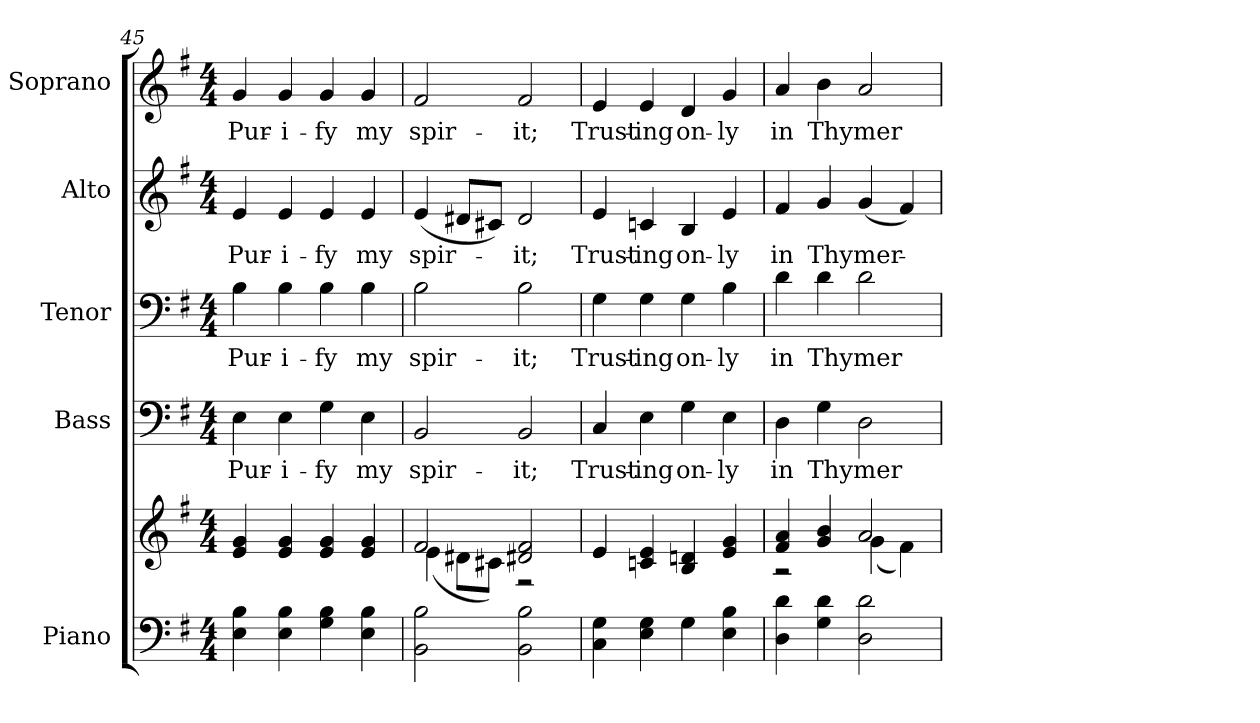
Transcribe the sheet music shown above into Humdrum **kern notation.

**kern	**kern	**kern	**text	**kern	**text	**kern	**text	**kern	**text
*part5	*part5	*part4	*part4	*part3	*part3	*part2	*part2	*part1	*part1
*staff6	*staff5	*staff4	*staff4	*staff3	*staff3	*staff2	*staff2	*staff1	*staff1
*I"Piano	*	*I"Bass	*	*I"Tenor	*	*I"Alto	*	*I"Soprano	*
*I'Pno.	*	*I'B.	*	*I'T.	*	*I'A.	*	*I'S.	*
*clefF4	*clefG2	*clefF4	*	*clefF4	*	*clefG2	*	*clefG2	*
*k[f#]	*k[f#]	*k[f#]	*	*k[f#]	*	*k[f#]	*	*k[f#]	*
*G:	*G:	*G:	*	*G:	*	*G:	*	*G:	*
*M4/4	*M4/4	*M4/4	*	*M4/4	*	*M4/4	*	*M4/4	*
=45	=45	=45	=45	=45	=45	=45	=45	=45	=45
!	!	!	!LO:LY:b:color=#000000	!	!	!	!	!	!
!	!	!	!	!	!LO:LY:b:color=#000000	!	!	!	!
!	!	!	!	!	!	!	!LO:LY:b:color=#000000	!	!
!	!	!	!	!	!	!	!	!	!LO:LY:b:color=#000000
4Ei\ 4Bi	4ei/ 4gi	4Ei\	Pur-	4Bi\	Pur-	4ei/	Pur-	4gi/	Pur-
!	!	!	!LO:LY:b:color=#000000	!	!	!	!	!	!
!	!	!	!	!	!LO:LY:b:color=#000000	!	!	!	!
!	!	!	!	!	!	!	!LO:LY:b:color=#000000	!	!
!	!	!	!	!	!	!	!	!	!LO:LY:b:color=#000000
4Ei\ 4Bi	4ei/ 4gi	4Ei\	-i-	4Bi\	-i-	4ei/	-i-	4gi/	-i-
!	!	!	!LO:LY:b:color=#000000	!	!	!	!	!	!
!	!	!	!	!	!LO:LY:b:color=#000000	!	!	!	!
!	!	!	!	!	!	!	!LO:LY:b:color=#000000	!	!
!	!	!	!	!	!	!	!	!	!LO:LY:b:color=#000000
4Gi\ 4Bi	4ei/ 4gi	4Gi\	-fy	4Bi\	-fy	4ei/	-fy	4gi/	-fy
!	!	!	!LO:LY:b:color=#000000	!	!	!	!	!	!
!	!	!	!	!	!LO:LY:b:color=#000000	!	!	!	!
!	!	!	!	!	!	!	!LO:LY:b:color=#000000	!	!
!	!	!	!	!	!	!	!	!	!LO:LY:b:color=#000000
4Ei\ 4Bi	4ei/ 4gi	4Ei\	my	4Bi\	my	4ei/	my	4gi/	my
!!LO:PB:g=z
=46	=46	=46	=46	=46	=46	=46	=46	=46	=46
*	*^	*	*	*	*	*	*	*	*
!	!	!	!	!LO:LY:b:color=#000000	!	!	!	!	!	!
!	!	!	!	!	!	!LO:LY:b:color=#000000	!	!	!	!
!	!	!	!	!	!	!	!	!LO:LY:b:color=#000000	!	!
!	!	!	!	!	!	!	!	!	!	!LO:LY:b:color=#000000
2BBi\ 2Bi	2f#i/	(4ei\	2BBi/	spir-	2Bi\	spir-	(4ei/	spir-	2f#i/	spir-
.	.	8d#Xi\L	.	.	.	.	8d#Xi/L	.	.	.
.	.	8c#Xi\J)	.	.	.	.	8c#Xi/J)	.	.	.
!	!	!	!	!LO:LY:b:color=#000000	!	!	!	!	!	!
!	!	!	!	!	!	!LO:LY:b:color=#000000	!	!	!	!
!	!	!	!	!	!	!	!	!LO:LY:b:color=#000000	!	!
!	!	!	!	!	!	!	!	!	!	!LO:LY:b:color=#000000
2BBi\ 2Bi	2d#Xi/ 2f#i	2r	2BBi/	-it;	2Bi\	-it;	2d#i/	-it;	2f#i/	-it;
*	*v	*v	*	*	*	*	*	*	*	*
=47	=47	=47	=47	=47	=47	=47	=47	=47	=47
*	*^	*	*	*	*	*	*	*	*
!	!	!	!	!LO:LY:b:color=#000000	!	!	!	!	!	!
*	*v	*v	*	*	*	*	*	*	*	*
*	*^	*	*	*	*	*	*	*	*
!	!	!	!	!	!	!LO:LY:b:color=#000000	!	!	!	!
*	*v	*v	*	*	*	*	*	*	*	*
*	*^	*	*	*	*	*	*	*	*
!	!	!	!	!	!	!	!	!LO:LY:b:color=#000000	!	!
*	*v	*v	*	*	*	*	*	*	*	*
*	*^	*	*	*	*	*	*	*	*
!	!	!	!	!	!	!	!	!	!	!LO:LY:b:color=#000000
*	*v	*v	*	*	*	*	*	*	*	*
4Ci\ 4Gi	4ei/	4Ci/	Trust-	4Gi\	Trust-	4ei/	Trust-	4ei/	Trust-
!	!	!	!LO:LY:b:color=#000000	!	!	!	!	!	!
!	!	!	!	!	!LO:LY:b:color=#000000	!	!	!	!
!	!	!	!	!	!	!	!LO:LY:b:color=#000000	!	!
!	!	!	!	!	!	!	!	!	!LO:LY:b:color=#000000
4Ei\ 4Gi	4cni/ 4ei	4Ei\	-ing	4Gi\	-ing	4cni/	-ing	4ei/	-ing
!	!	!	!LO:LY:b:color=#000000	!	!	!	!	!	!
!	!	!	!	!	!LO:LY:b:color=#000000	!	!	!	!
!	!	!	!	!	!	!	!LO:LY:b:color=#000000	!	!
!	!	!	!	!	!	!	!	!	!LO:LY:b:color=#000000
4Gi\	4Bi/ 4dni	4Gi\	on-	4Gi\	on-	4Bi/	on-	4di/	on-
!	!	!	!LO:LY:b:color=#000000	!	!	!	!	!	!
!	!	!	!	!	!LO:LY:b:color=#000000	!	!	!	!
!	!	!	!	!	!	!	!LO:LY:b:color=#000000	!	!
!	!	!	!	!	!	!	!	!	!LO:LY:b:color=#000000
4Ei\ 4Bi	4ei/ 4gi	4Ei\	-ly	4Bi\	-ly	4ei/	-ly	4gi/	-ly
=48	=48	=48	=48	=48	=48	=48	=48	=48	=48
*	*^	*	*	*	*	*	*	*	*
!	!	!	!	!LO:LY:b:color=#000000	!	!	!	!	!	!
!	!	!	!	!	!	!LO:LY:b:color=#000000	!	!	!	!
!	!	!	!	!	!	!	!	!LO:LY:b:color=#000000	!	!
!	!	!	!	!	!	!	!	!	!	!LO:LY:b:color=#000000
4Di\ 4di	4f#i/ 4ai	2r	4Di\	in	4di\	in	4f#i/	in	4ai/	in
!	!	!	!	!LO:LY:b:color=#000000	!	!	!	!	!	!
!	!	!	!	!	!	!LO:LY:b:color=#000000	!	!	!	!
!	!	!	!	!	!	!	!	!LO:LY:b:color=#000000	!	!
!	!	!	!	!	!	!	!	!	!	!LO:LY:b:color=#000000
4Gi\ 4di	4gi/ 4bi	.	4Gi\	Thy	4di\	Thy	4gi/	Thy	4bi\	Thy
!	!	!	!	!LO:LY:b:color=#000000	!	!	!	!	!	!
!	!	!	!	!	!	!LO:LY:b:color=#000000	!	!	!	!
!	!	!	!	!	!	!	!	!LO:LY:b:color=#000000	!	!
!	!	!	!	!	!	!	!	!	!	!LO:LY:b:color=#000000
2Di\ 2di	2ai/	(4gi\	2Di\	mer-	2di\	mer-	(4gi/	mer-	2ai/	mer-
.	.	4f#i\)	.	.	.	.	4f#i/)	.	.	.
*	*v	*v	*	*	*	*	*	*	*	*
=	=	=	=	=	=	=	=	=	=
*-	*-	*-	*-	*-	*-	*-	*-	*-	*-
